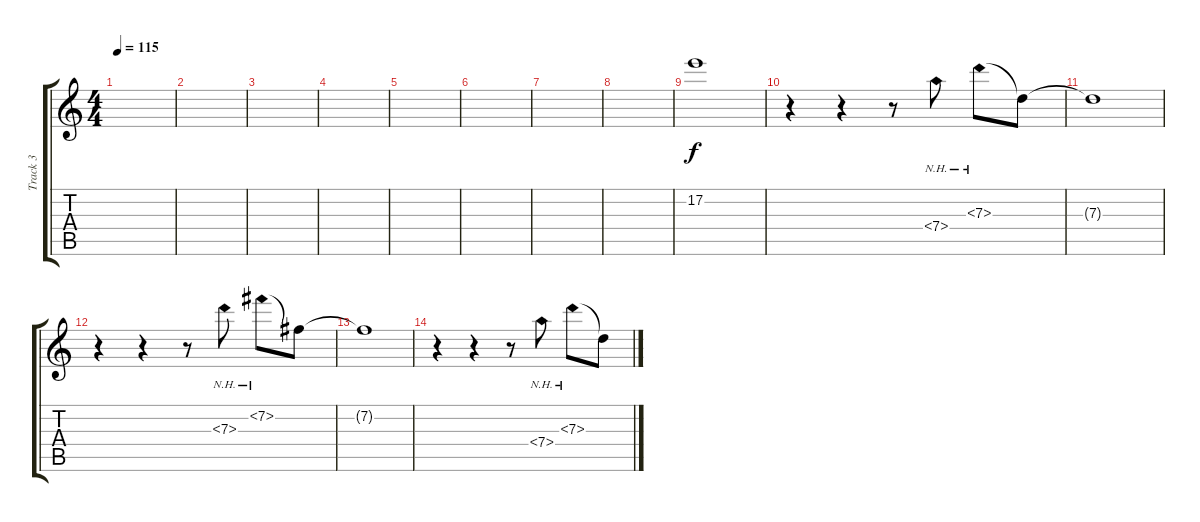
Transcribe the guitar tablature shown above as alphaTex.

\track ("Track 3" "Track 3") {instrument acousticguitarsteel}
\staff {score tabs}
\tuning (E4 B3 G3 D3 A2 E2) {hide}
\ts (4 4)
\tempo 115
\clef g2
\ks c
|
|
|
|
|
|
|
|
17.2.1 |
r.4 r.4 r.8 7.4{nh}.8 7.3{nh}.8 7.3{t}.8 |
7.3{t}.1 |
r.4 r.4 r.8 7.3{nh}.8 7.2{nh}.8 7.2{t}.8 |
7.2{t}.1 |
r.4 r.4 r.8 7.4{nh}.8 7.3{nh}.8 7.3{t}.8
